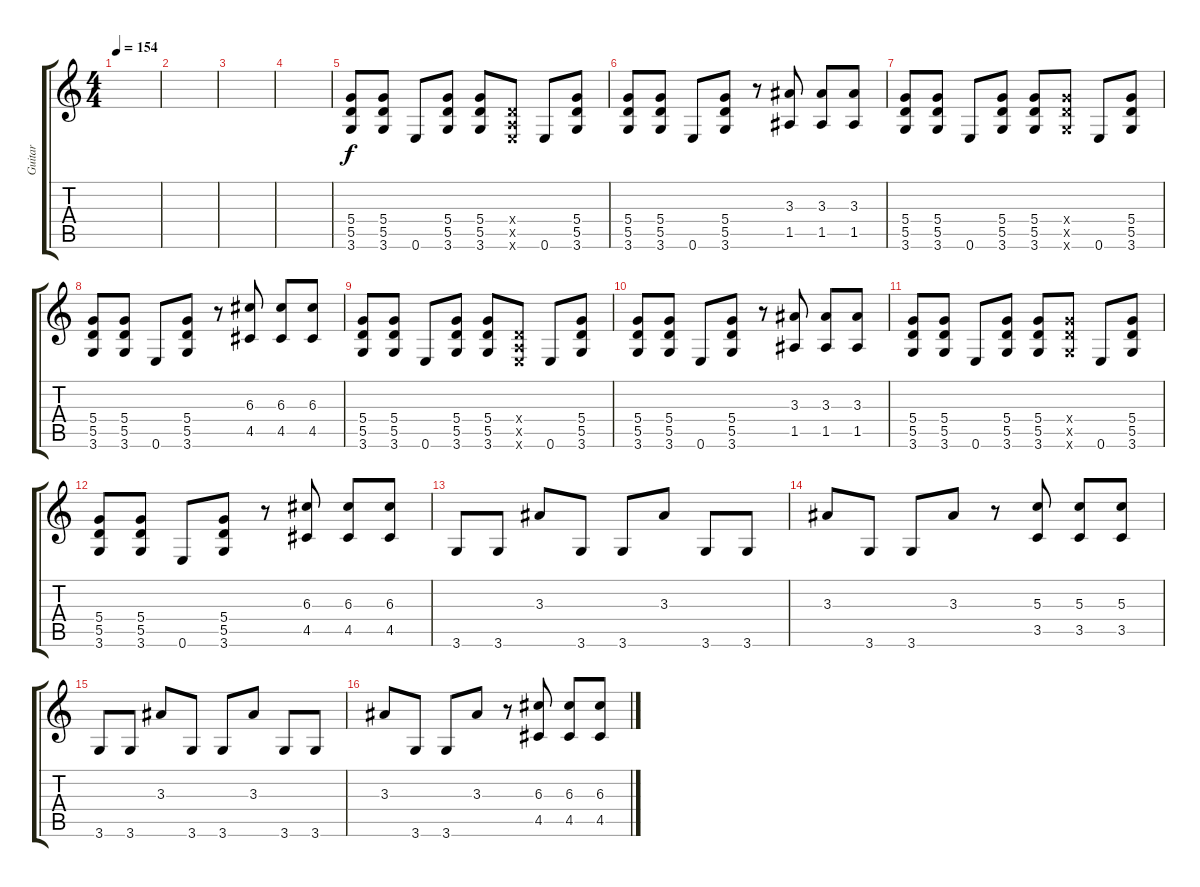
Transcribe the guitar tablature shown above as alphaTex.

\track ("Guitar" "Guitar") {instrument distortionguitar}
\staff {score tabs}
\tuning (E4 B3 G3 D3 A2 E2) {hide}
\ts (4 4)
\tempo 154
\clef g2
\ks c
|
|
|
|
(5.4 5.5 3.6).8 (5.4 5.5 3.6).8 0.6.8 (5.4 5.5 3.6).8 (5.4 5.5 3.6).8 (0.4{x} 0.5{x} 0.6{x}).8 0.6.8 (5.4 5.5 3.6).8 |
(5.4 5.5 3.6).8 (5.4 5.5 3.6).8 0.6.8 (5.4 5.5 3.6).8 r.8 (3.3 1.5).8 (3.3 1.5).8 (3.3 1.5).8 |
(5.4 5.5 3.6).8 (5.4 5.5 3.6).8 0.6.8 (5.4 5.5 3.6).8 (5.4 5.5 3.6).8 (5.4{x} 5.5{x} 3.6{x}).8 0.6.8 (5.4 5.5 3.6).8 |
(5.4 5.5 3.6).8 (5.4 5.5 3.6).8 0.6.8 (5.4 5.5 3.6).8 r.8 (6.3 4.5).8 (6.3 4.5).8 (6.3 4.5).8 |
(5.4 5.5 3.6).8 (5.4 5.5 3.6).8 0.6.8 (5.4 5.5 3.6).8 (5.4 5.5 3.6).8 (0.4{x} 0.5{x} 0.6{x}).8 0.6.8 (5.4 5.5 3.6).8 |
(5.4 5.5 3.6).8 (5.4 5.5 3.6).8 0.6.8 (5.4 5.5 3.6).8 r.8 (3.3 1.5).8 (3.3 1.5).8 (3.3 1.5).8 |
(5.4 5.5 3.6).8 (5.4 5.5 3.6).8 0.6.8 (5.4 5.5 3.6).8 (5.4 5.5 3.6).8 (5.4{x} 5.5{x} 3.6{x}).8 0.6.8 (5.4 5.5 3.6).8 |
(5.4 5.5 3.6).8 (5.4 5.5 3.6).8 0.6.8 (5.4 5.5 3.6).8 r.8 (6.3 4.5).8 (6.3 4.5).8 (6.3 4.5).8 |
3.6.8 3.6.8 3.3.8 3.6.8 3.6.8 3.3.8 3.6.8 3.6.8 |
3.3.8 3.6.8 3.6.8 3.3.8 r.8 (5.3 3.5).8 (5.3 3.5).8 (5.3 3.5).8 |
3.6.8 3.6.8 3.3.8 3.6.8 3.6.8 3.3.8 3.6.8 3.6.8 |
3.3.8 3.6.8 3.6.8 3.3.8 r.8 (6.3 4.5).8 (6.3 4.5).8 (6.3 4.5).8
